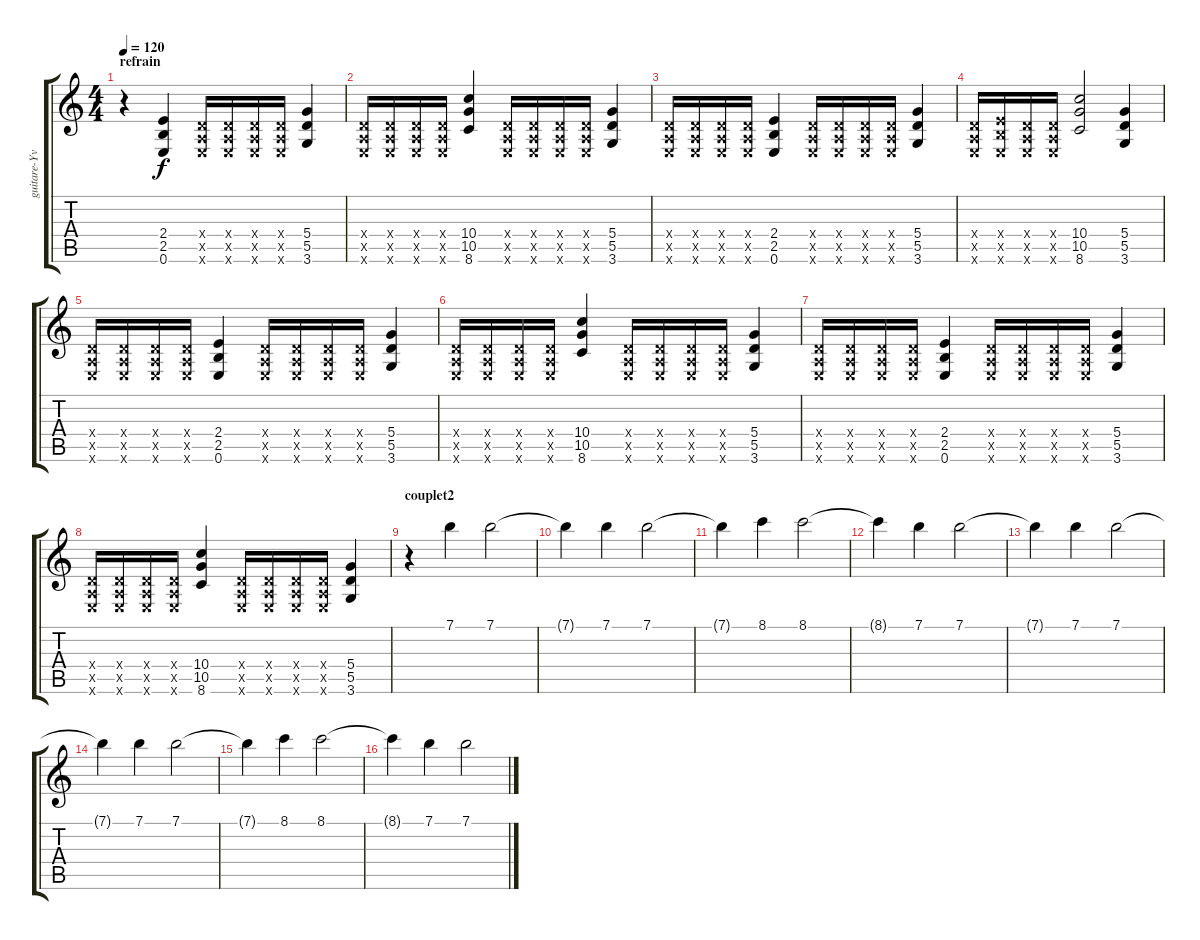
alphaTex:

\track ("guitare-Yves " "guitare-Yv") {instrument overdrivenguitar}
\staff {score tabs}
\tuning (E4 B3 G3 D3 A2 E2) {hide}
\ts (4 4)
\section ("" "refrain")
\tempo 120
\clef g2
\ks c
r.4{dy f} (2.4 2.5 0.6).4 (0.4{x} 0.5{x} 0.6{x}).16 (0.4{x} 0.5{x} 0.6{x}).16 (0.4{x} 0.5{x} 0.6{x}).16 (0.4{x} 0.5{x} 0.6{x}).16 (5.4 5.5 3.6).4 |
(0.4{x} 0.5{x} 0.6{x}).16 (0.4{x} 0.5{x} 0.6{x}).16 (0.4{x} 0.5{x} 0.6{x}).16 (0.4{x} 0.5{x} 0.6{x}).16 (10.4 10.5 8.6).4 (0.4{x} 0.5{x} 0.6{x}).16 (0.4{x} 0.5{x} 0.6{x}).16 (0.4{x} 0.5{x} 0.6{x}).16 (0.4{x} 0.5{x} 0.6{x}).16 (5.4 5.5 3.6).4 |
(0.4{x} 0.5{x} 0.6{x}).16 (0.4{x} 0.5{x} 0.6{x}).16 (0.4{x} 0.5{x} 0.6{x}).16 (0.4{x} 0.5{x} 0.6{x}).16 (2.4 2.5 0.6).4 (0.4{x} 0.5{x} 0.6{x}).16 (0.4{x} 0.5{x} 0.6{x}).16 (0.4{x} 0.5{x} 0.6{x}).16 (0.4{x} 0.5{x} 0.6{x}).16 (5.4 5.5 3.6).4 |
(0.4{x} 0.5{x} 0.6{x}).16 (2.4{x} 2.5{x} 0.6{x}).16 (0.4{x} 0.5{x} 0.6{x}).16 (0.4{x} 0.5{x} 0.6{x}).16 (10.4 10.5 8.6).2 (5.4 5.5 3.6).4 |
(0.4{x} 0.5{x} 0.6{x}).16 (0.4{x} 0.5{x} 0.6{x}).16 (0.4{x} 0.5{x} 0.6{x}).16 (0.4{x} 0.5{x} 0.6{x}).16 (2.4 2.5 0.6).4 (0.4{x} 0.5{x} 0.6{x}).16 (0.4{x} 0.5{x} 0.6{x}).16 (0.4{x} 0.5{x} 0.6{x}).16 (0.4{x} 0.5{x} 0.6{x}).16 (5.4 5.5 3.6).4 |
(0.4{x} 0.5{x} 0.6{x}).16 (0.4{x} 0.5{x} 0.6{x}).16 (0.4{x} 0.5{x} 0.6{x}).16 (0.4{x} 0.5{x} 0.6{x}).16 (10.4 10.5 8.6).4 (0.4{x} 0.5{x} 0.6{x}).16 (0.4{x} 0.5{x} 0.6{x}).16 (0.4{x} 0.5{x} 0.6{x}).16 (0.4{x} 0.5{x} 0.6{x}).16 (5.4 5.5 3.6).4 |
(0.4{x} 0.5{x} 0.6{x}).16 (0.4{x} 0.5{x} 0.6{x}).16 (0.4{x} 0.5{x} 0.6{x}).16 (0.4{x} 0.5{x} 0.6{x}).16 (2.4 2.5 0.6).4 (0.4{x} 0.5{x} 0.6{x}).16 (0.4{x} 0.5{x} 0.6{x}).16 (0.4{x} 0.5{x} 0.6{x}).16 (0.4{x} 0.5{x} 0.6{x}).16 (5.4 5.5 3.6).4 |
(0.4{x} 0.5{x} 0.6{x}).16 (0.4{x} 0.5{x} 0.6{x}).16 (0.4{x} 0.5{x} 0.6{x}).16 (0.4{x} 0.5{x} 0.6{x}).16 (10.4 10.5 8.6).4 (0.4{x} 0.5{x} 0.6{x}).16 (0.4{x} 0.5{x} 0.6{x}).16 (0.4{x} 0.5{x} 0.6{x}).16 (0.4{x} 0.5{x} 0.6{x}).16 (5.4 5.5 3.6).4 |
\section ("" "couplet2")
r.4 7.1.4 7.1.2 |
7.1{t}.4 7.1.4 7.1.2 |
7.1{t}.4 8.1.4 8.1.2 |
8.1{t}.4 7.1.4 7.1.2 |
7.1{t}.4 7.1.4 7.1.2 |
7.1{t}.4 7.1.4 7.1.2 |
7.1{t}.4 8.1.4 8.1.2 |
8.1{t}.4 7.1.4 7.1.2
